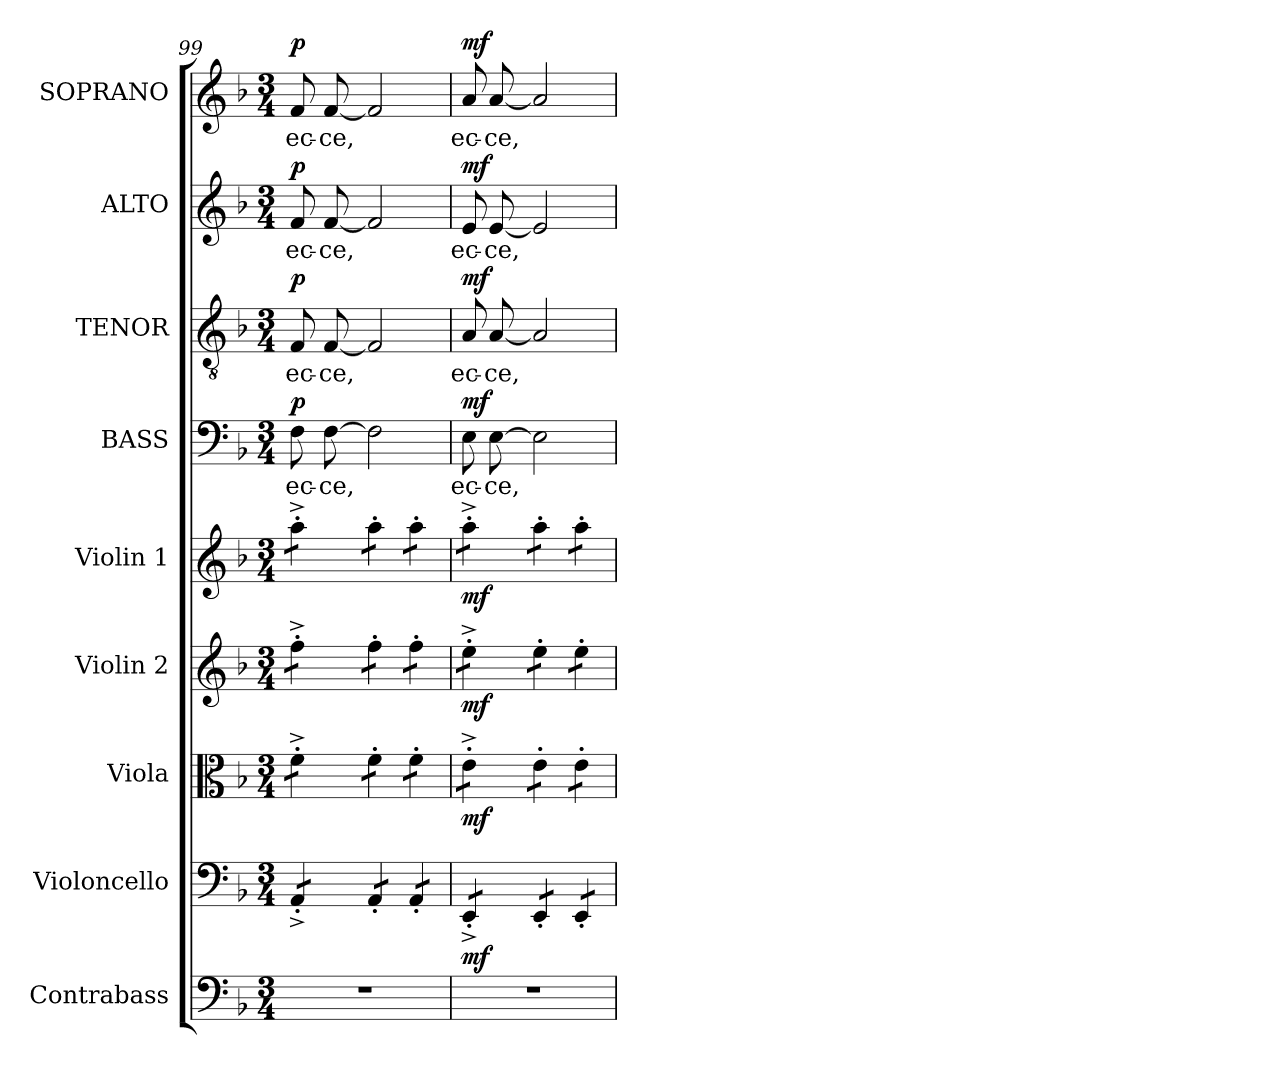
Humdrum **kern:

**kern	**kern	**dynam	**kern	**dynam	**kern	**dynam	**kern	**dynam	**kern	**text	**dynam	**kern	**text	**dynam	**kern	**text	**dynam	**kern	**text	**dynam
*part9	*part8	*part8	*part7	*part7	*part6	*part6	*part5	*part5	*part4	*part4	*part4	*part3	*part3	*part3	*part2	*part2	*part2	*part1	*part1	*part1
*staff9	*staff8	*staff8	*staff7	*staff7	*staff6	*staff6	*staff5	*staff5	*staff4	*staff4	*staff4	*staff3	*staff3	*staff3	*staff2	*staff2	*staff2	*staff1	*staff1	*staff1
*I"Contrabass	*I"Violoncello	*	*I"Viola	*	*I"Violin 2	*	*I"Violin 1	*	*I"BASS	*	*	*I"TENOR	*	*	*I"ALTO	*	*	*I"SOPRANO	*	*
*I'Cb.	*I'Vc.	*	*I'Vla.	*	*I'Vln. 2	*	*I'Vln. 1	*	*I'B.	*	*	*I'T.	*	*	*I'A.	*	*	*I'S.	*	*
*clefF4	*clefF4	*	*clefC3	*	*clefG2	*	*clefG2	*	*clefF4	*	*	*clefGv2	*	*	*clefG2	*	*	*clefG2	*	*
*ITrd7c12	*	*	*	*	*	*	*	*	*	*	*	*ITrd7c12	*	*	*	*	*	*	*	*
*k[b-]	*k[b-]	*	*k[b-]	*	*k[b-]	*	*k[b-]	*	*k[b-]	*	*	*k[b-]	*	*	*k[b-]	*	*	*k[b-]	*	*
*F:	*F:	*	*F:	*	*F:	*	*F:	*	*F:	*	*	*F:	*	*	*F:	*	*	*F:	*	*
*M3/4	*M3/4	*	*M3/4	*	*M3/4	*	*M3/4	*	*M3/4	*	*	*M3/4	*	*	*M3/4	*	*	*M3/4	*	*
=99	=99	=99	=99	=99	=99	=99	=99	=99	=99	=99	=99	=99	=99	=99	=99	=99	=99	=99	=99	=99
!LO:N:vis=1	!	!	!	!	!	!	!	!	!	!	!	!	!	!	!	!	!	!	!	!
!	!	!	!	!	!	!	!	!	!	!LO:LY:b:color=#000000	!	!	!	!	!	!	!	!	!	!
!	!	!	!	!	!	!	!	!	!	!	!	!	!LO:LY:b:color=#000000	!	!	!	!	!	!	!
!	!	!	!	!	!	!	!	!	!	!	!	!	!	!	!	!LO:LY:b:color=#000000	!	!	!	!
!	!	!	!	!	!	!	!	!	!	!	!	!	!	!	!	!	!	!	!LO:LY:b:color=#000000	!
*	*tremolo	*	*	*	*	*	*	*	*	*	*	*	*	*	*	*	*	*	*	*
*	*	*	*tremolo	*	*	*	*	*	*	*	*	*	*	*	*	*	*	*	*	*
*	*	*	*	*	*tremolo	*	*	*	*	*	*	*	*	*	*	*	*	*	*	*
*	*	*	*	*	*	*	*tremolo	*	*	*	*	*	*	*	*	*	*	*	*	*
2.r	8AA'^i/L	.	8f'^i\L	.	8ff'^i\L	.	8aa'^i\L	.	8Fi\	ec-	p	8FFi/	ec-	p	8fi/	ec-	p	8fi/	ec-	p
!	!	!	!	!	!	!	!	!	!	!LO:LY:b:color=#000000	!	!	!	!	!	!	!	!	!	!
!	!	!	!	!	!	!	!	!	!	!	!	!	!LO:LY:b:color=#000000	!	!	!	!	!	!	!
!	!	!	!	!	!	!	!	!	!	!	!	!	!	!	!	!LO:LY:b:color=#000000	!	!	!	!
!	!	!	!	!	!	!	!	!	!	!	!	!	!	!	!	!	!	!	!LO:LY:b:color=#000000	!
.	8AA'^i/J	.	8f'^i\J	.	8ff'^i\J	.	8aa'^i\J	.	[>8Fi\	-ce,	.	[<8FFi/	-ce,	.	[<8fi/	-ce,	.	[<8fi/	-ce,	.
.	8AA'i/L	.	8f'i\L	.	8ff'i\L	.	8aa'i\L	.	2Fi\]	.	.	2FFi/]	.	.	2fi/]	.	.	2fi/]	.	.
.	8AA'i/J	.	8f'i\J	.	8ff'i\J	.	8aa'i\J	.	.	.	.	.	.	.	.	.	.	.	.	.
.	8AA'i/L	.	8f'i\L	.	8ff'i\L	.	8aa'i\L	.	.	.	.	.	.	.	.	.	.	.	.	.
.	8AA'i/J	.	8f'i\J	.	8ff'i\J	.	8aa'i\J	.	.	.	.	.	.	.	.	.	.	.	.	.
=100	=100	=100	=100	=100	=100	=100	=100	=100	=100	=100	=100	=100	=100	=100	=100	=100	=100	=100	=100	=100
!LO:N:vis=1	!	!	!	!	!	!	!	!	!	!	!	!	!	!	!	!	!	!	!	!
!	!	!	!	!	!	!	!	!	!	!LO:LY:b:color=#000000	!	!	!	!	!	!	!	!	!	!
!	!	!	!	!	!	!	!	!	!	!	!	!	!LO:LY:b:color=#000000	!	!	!	!	!	!	!
!	!	!	!	!	!	!	!	!	!	!	!	!	!	!	!	!LO:LY:b:color=#000000	!	!	!	!
!	!	!	!	!	!	!	!	!	!	!	!	!	!	!	!	!	!	!	!LO:LY:b:color=#000000	!
2.r	8EE'^i/L	mf	8e'^i\L	mf	8ee'^i\L	mf	8aa'^i\L	mf	8Ei\	ec-	mf	8AAi/	ec-	mf	8ei/	ec-	mf	8ai/	ec-	mf
!	!	!	!	!	!	!	!	!	!	!LO:LY:b:color=#000000	!	!	!	!	!	!	!	!	!	!
!	!	!	!	!	!	!	!	!	!	!	!	!	!LO:LY:b:color=#000000	!	!	!	!	!	!	!
!	!	!	!	!	!	!	!	!	!	!	!	!	!	!	!	!LO:LY:b:color=#000000	!	!	!	!
!	!	!	!	!	!	!	!	!	!	!	!	!	!	!	!	!	!	!	!LO:LY:b:color=#000000	!
.	8EE'^i/J	.	8e'^i\J	.	8ee'^i\J	.	8aa'^i\J	.	[>8Ei\	-ce,	.	[<8AAi/	-ce,	.	[<8ei/	-ce,	.	[<8ai/	-ce,	.
.	8EE'i/L	.	8e'i\L	.	8ee'i\L	.	8aa'i\L	.	2Ei\]	.	.	2AAi/]	.	.	2ei/]	.	.	2ai/]	.	.
.	8EE'i/J	.	8e'i\J	.	8ee'i\J	.	8aa'i\J	.	.	.	.	.	.	.	.	.	.	.	.	.
.	8EE'i/L	.	8e'i\L	.	8ee'i\L	.	8aa'i\L	.	.	.	.	.	.	.	.	.	.	.	.	.
.	8EE'i/J	.	8e'i\J	.	8ee'i\J	.	8aa'i\J	.	.	.	.	.	.	.	.	.	.	.	.	.
*	*	*	*	*	*	*	*Xtremolo	*	*	*	*	*	*	*	*	*	*	*	*	*
*	*	*	*	*	*Xtremolo	*	*	*	*	*	*	*	*	*	*	*	*	*	*	*
*	*	*	*Xtremolo	*	*	*	*	*	*	*	*	*	*	*	*	*	*	*	*	*
*	*Xtremolo	*	*	*	*	*	*	*	*	*	*	*	*	*	*	*	*	*	*	*
=	=	=	=	=	=	=	=	=	=	=	=	=	=	=	=	=	=	=	=	=
*-	*-	*-	*-	*-	*-	*-	*-	*-	*-	*-	*-	*-	*-	*-	*-	*-	*-	*-	*-	*-
